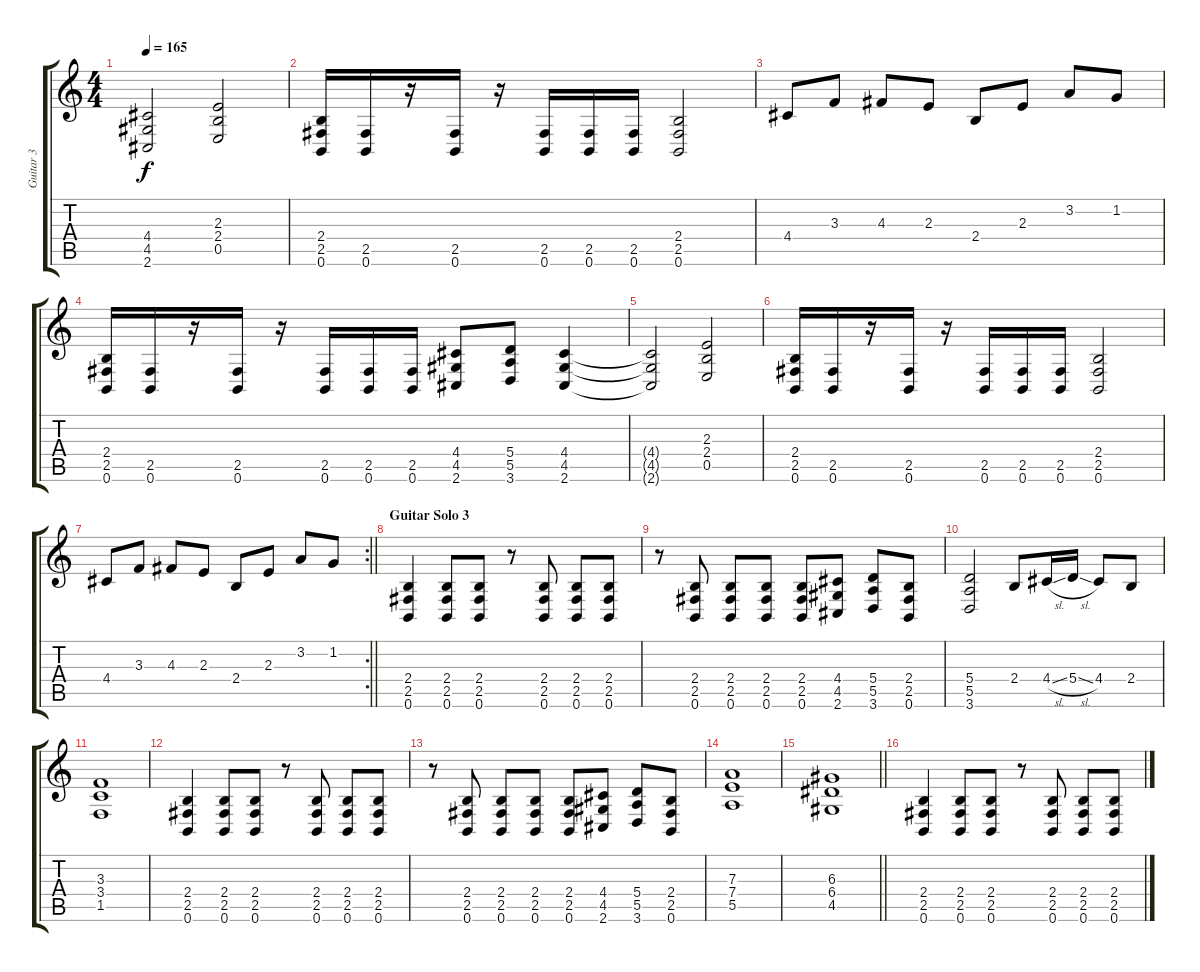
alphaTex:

\track ("Guitar 3" "Guitar 3") {instrument distortionguitar}
\staff {score tabs}
\tuning (B3 Gb3 D3 A2 E2 B1) {hide}
\ts (4 4)
\tempo 165
\clef g2
\ks c
(4.4{t} 4.5{t} 2.6{t}).2{dy f} (2.3 2.4 0.5).2 |
(2.4 2.5 0.6).16 (2.5 0.6).16 r.16 (2.5 0.6).16 r.16 (2.5 0.6).16 (2.5 0.6).16 (2.5 0.6).16 (2.4 2.5 0.6).2 |
4.4.8 3.3.8 4.3.8 2.3.8 2.4.8 2.3.8 3.2.8 1.2.8 |
(2.4 2.5 0.6).16 (2.5 0.6).16 r.16 (2.5 0.6).16 r.16 (2.5 0.6).16 (2.5 0.6).16 (2.5 0.6).16 (4.4 4.5 2.6).8 (5.4 5.5 3.6).8 (4.4 4.5 2.6).4 |
(4.4{t} 4.5{t} 2.6{t}).2 (2.3 2.4 0.5).2 |
(2.4 2.5 0.6).16 (2.5 0.6).16 r.16 (2.5 0.6).16 r.16 (2.5 0.6).16 (2.5 0.6).16 (2.5 0.6).16 (2.4 2.5 0.6).2 |
\rc 2
\barLineRight lightlight
4.4.8 3.3.8 4.3.8 2.3.8 2.4.8 2.3.8 3.2.8 1.2.8 |
\section ("" "Guitar Solo 3")
(2.4 2.5 0.6).4 (2.4 2.5 0.6).8 (2.4 2.5 0.6).8 r.8 (2.4 2.5 0.6).8 (2.4 2.5 0.6).8 (2.4 2.5 0.6).8 |
r.8 (2.4 2.5 0.6).8 (2.4 2.5 0.6).8 (2.4 2.5 0.6).8 (2.4 2.5 0.6).8 (4.4 4.5 2.6).8 (5.4 5.5 3.6).8 (2.4 2.5 0.6).8 |
(5.4 5.5 3.6).2 2.4.8 4.4{sl}.16 5.4{sl}.16 4.4.8 2.4.8 |
(3.3 3.4 1.5).1 |
(2.4 2.5 0.6).4 (2.4 2.5 0.6).8 (2.4 2.5 0.6).8 r.8 (2.4 2.5 0.6).8 (2.4 2.5 0.6).8 (2.4 2.5 0.6).8 |
r.8 (2.4 2.5 0.6).8 (2.4 2.5 0.6).8 (2.4 2.5 0.6).8 (2.4 2.5 0.6).8 (4.4 4.5 2.6).8 (5.4 5.5 3.6).8 (2.4 2.5 0.6).8 |
(7.3 7.4 5.5).1 |
\barLineRight lightlight
(6.3 6.4 4.5).1 |
(2.4 2.5 0.6).4 (2.4 2.5 0.6).8 (2.4 2.5 0.6).8 r.8 (2.4 2.5 0.6).8 (2.4 2.5 0.6).8 (2.4 2.5 0.6).8
